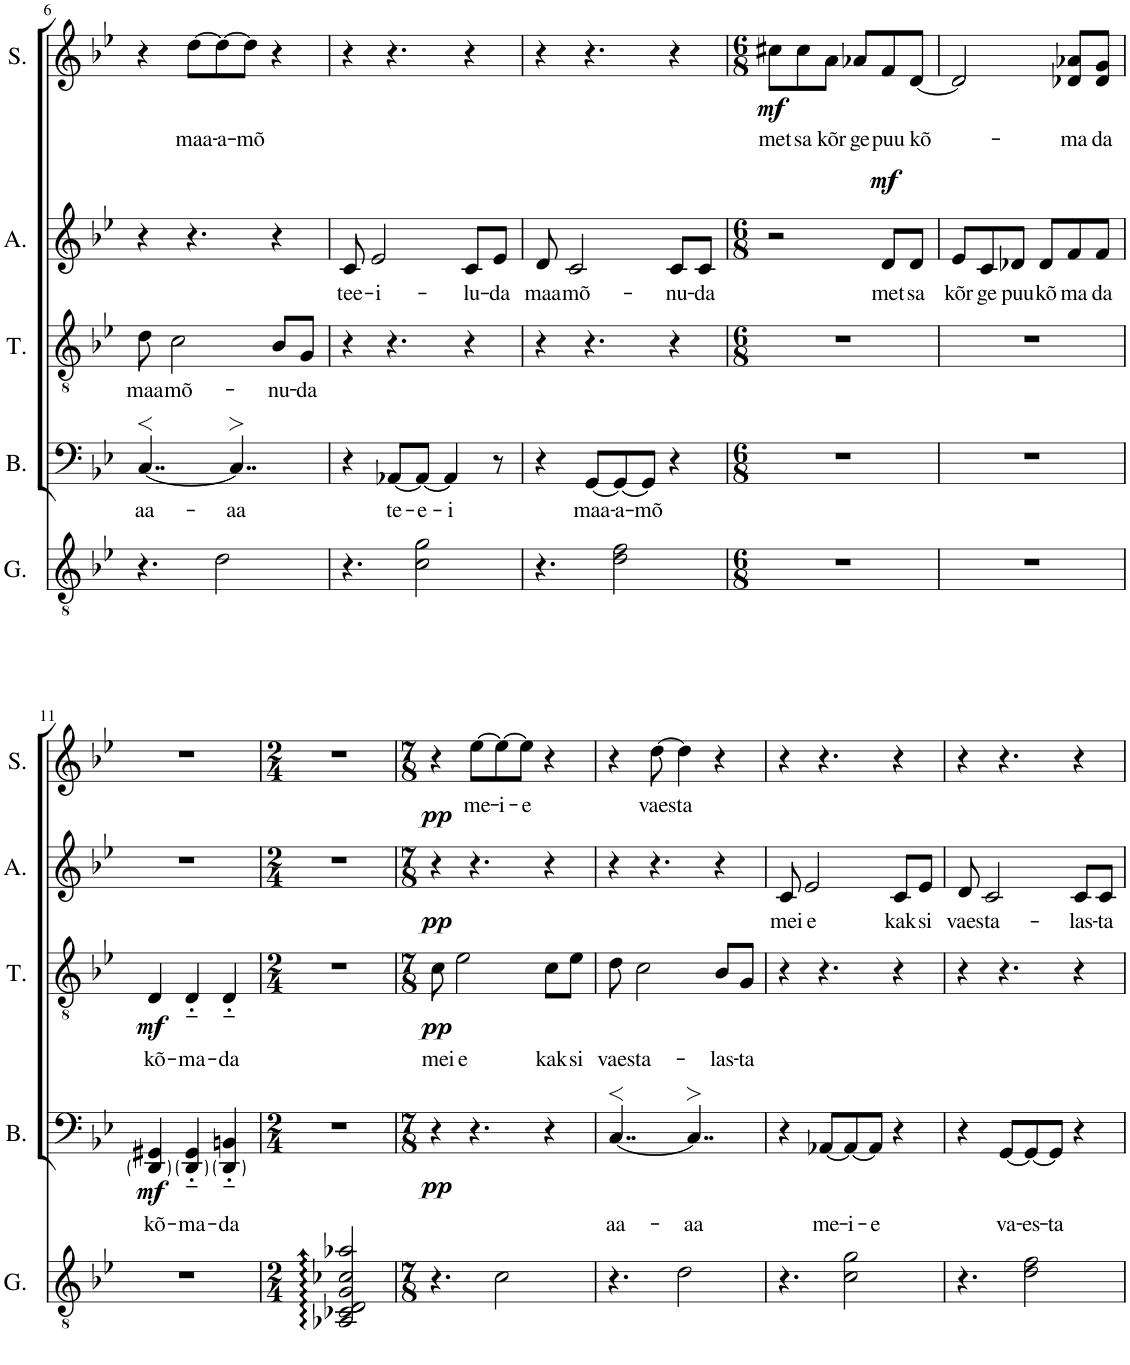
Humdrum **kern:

**kern	**kern	**text	**dynam	**kern	**text	**dynam	**kern	**text	**dynam	**kern	**text	**dynam
*part5	*part4	*part4	*part4	*part3	*part3	*part3	*part2	*part2	*part2	*part1	*part1	*part1
*staff5	*staff4	*staff4	*staff4	*staff3	*staff3	*staff3	*staff2	*staff2	*staff2	*staff1	*staff1	*staff1
*I"Classical Guitar	*I"Bass	*	*	*I"Tenor	*	*	*I"Alto	*	*	*I"Soprano	*	*
*I'G.	*I'B.	*	*	*I'T.	*	*	*I'A.	*	*	*I'S.	*	*
!!LO:PB:g=z
*clefGv2	*clefF4	*	*	*clefGv2	*	*	*clefG2	*	*	*clefG2	*	*
*k[b-e-]	*k[b-e-]	*	*	*k[b-e-]	*	*	*k[b-e-]	*	*	*k[b-e-]	*	*
*M7/8	*M7/8	*	*	*M7/8	*	*	*M7/8	*	*	*M7/8	*	*
=6	=6	=6	=6	=6	=6	=6	=6	=6	=6	=6	=6	=6
!	!	!LO:LY:b	!	!	!LO:LY:b	!	!	!	!	!	!	!
4.r	[4..C>/	aa-	.	8d\	maa-	.	4r	.	.	4r	.	.
!	!	!	!	!	!LO:LY:b	!	!	!	!	!	!	!
.	.	.	.	2c\	-mõ-	.	.	.	.	.	.	.
!	!	!	!	!	!	!	!	!	!	!	!LO:LY:b	!
.	.	.	.	.	.	.	4.r	.	.	[8dd\L	maa-	.
!	!	!	!	!	!	!	!	!	!	!	!LO:LY:b	!
2d\	.	.	.	.	.	.	.	.	.	8dd\_	-a-	.
!	!	!LO:LY:b	!	!	!	!	!	!	!	!	!	!
.	4..C>/]	-aa	.	.	.	.	.	.	.	.	.	.
!	!	!	!	!	!	!	!	!	!	!	!LO:LY:b	!
.	.	.	.	.	.	.	.	.	.	8dd\J]	-mõ	.
!	!	!	!	!	!LO:LY:b	!	!	!	!	!	!	!
.	.	.	.	8B-/L	-nu-	.	4r	.	.	4r	.	.
!	!	!	!	!	!LO:LY:b	!	!	!	!	!	!	!
.	.	.	.	8G/J	-da	.	.	.	.	.	.	.
=7	=7	=7	=7	=7	=7	=7	=7	=7	=7	=7	=7	=7
!	!	!	!	!	!	!	!	!LO:LY:b	!	!	!	!
4.r	4r	.	.	4r	.	.	8c/	tee-	.	4r	.	.
!	!	!	!	!	!	!	!	!LO:LY:b	!	!	!	!
.	.	.	.	.	.	.	2e-/	-i-	.	.	.	.
!	!	!LO:LY:b	!	!	!	!	!	!	!	!	!	!
.	[8AA-X/L	te-	.	4.r	.	.	.	.	.	4.r	.	.
!	!	!LO:LY:b	!	!	!	!	!	!	!	!	!	!
2c\ 2g\	8AA-/J_	-e-	.	.	.	.	.	.	.	.	.	.
!	!	!LO:LY:b	!	!	!	!	!	!	!	!	!	!
.	4AA-/]	-i	.	.	.	.	.	.	.	.	.	.
!	!	!	!	!	!	!	!	!LO:LY:b	!	!	!	!
.	.	.	.	4r	.	.	8c/L	-lu-	.	4r	.	.
!	!	!	!	!	!	!	!	!LO:LY:b	!	!	!	!
.	8r	.	.	.	.	.	8e-/J	-da	.	.	.	.
=8	=8	=8	=8	=8	=8	=8	=8	=8	=8	=8	=8	=8
!	!	!	!	!	!	!	!	!LO:LY:b	!	!	!	!
4.r	4r	.	.	4r	.	.	8d/	maa-	.	4r	.	.
!	!	!	!	!	!	!	!	!LO:LY:b	!	!	!	!
.	.	.	.	.	.	.	2c/	-mõ-	.	.	.	.
!	!	!LO:LY:b	!	!	!	!	!	!	!	!	!	!
.	[8GG/L	maa-	.	4.r	.	.	.	.	.	4.r	.	.
!	!	!LO:LY:b	!	!	!	!	!	!	!	!	!	!
2d\ 2f\	8GG/_	-a-	.	.	.	.	.	.	.	.	.	.
!	!	!LO:LY:b	!	!	!	!	!	!	!	!	!	!
.	8GG/J]	-mõ	.	.	.	.	.	.	.	.	.	.
!	!	!	!	!	!	!	!	!LO:LY:b	!	!	!	!
.	4r	.	.	4r	.	.	8c/L	-nu-	.	4r	.	.
!	!	!	!	!	!	!	!	!LO:LY:b	!	!	!	!
.	.	.	.	.	.	.	8c/J	-da	.	.	.	.
=9	=9	=9	=9	=9	=9	=9	=9	=9	=9	=9	=9	=9
*M6/8	*M6/8	*	*	*M6/8	*	*	*M6/8	*	*	*M6/8	*	*
!	!	!	!	!	!	!	!	!	!	!	!LO:LY:b	!LO:DY:b
2.r	2.r	.	.	2.r	.	.	2r	.	.	8cc#X\L	met-	mf
!	!	!	!	!	!	!	!	!	!	!	!LO:LY:b	!
.	.	.	.	.	.	.	.	.	.	8cc#\	-sa	.
!	!	!	!	!	!	!	!	!	!	!	!LO:LY:b	!
.	.	.	.	.	.	.	.	.	.	8a\J	kõr-	.
!	!	!	!	!	!	!	!	!	!	!	!LO:LY:b	!
.	.	.	.	.	.	.	.	.	.	8a-X/L	-ge	.
!	!	!	!	!	!	!	!	!LO:LY:b	!LO:DY:a	!	!LO:LY:b	!
.	.	.	.	.	.	.	8d/L	met-	mf	8f/	puu	.
!	!	!	!	!	!	!	!	!LO:LY:b	!	!	!LO:LY:b	!
.	.	.	.	.	.	.	8d/J	-sa	.	[8d/J	kõ-	.
=10	=10	=10	=10	=10	=10	=10	=10	=10	=10	=10	=10	=10
!	!	!	!	!	!	!	!	!LO:LY:b	!	!	!	!
2.r	2.r	.	.	2.r	.	.	8e-/L	kõr-	.	2d/]	.	.
!	!	!	!	!	!	!	!	!LO:LY:b	!	!	!	!
.	.	.	.	.	.	.	8c/	-ge	.	.	.	.
!	!	!	!	!	!	!	!	!LO:LY:b	!	!	!	!
.	.	.	.	.	.	.	8d-X/J	puu	.	.	.	.
!	!	!	!	!	!	!	!	!LO:LY:b	!	!	!	!
.	.	.	.	.	.	.	8d-/L	kõ-	.	.	.	.
!	!	!	!	!	!	!	!	!LO:LY:b	!	!	!LO:LY:b	!
.	.	.	.	.	.	.	8f/	-ma-	.	8d-X/ 8a-X/L	-ma-	.
!	!	!	!	!	!	!	!	!LO:LY:b	!	!	!LO:LY:b	!
.	.	.	.	.	.	.	8f/J	-da	.	8d-/ 8g/J	-da	.
!!LO:LB:g=z
=11	=11	=11	=11	=11	=11	=11	=11	=11	=11	=11	=11	=11
!	!	!LO:LY:b	!LO:DY:b	!	!LO:LY:b	!LO:DY:b	!	!	!	!	!	!
2.r	4DD/ 4GG#X/	kõ-	mf	4D/	kõ-	mf	2.r	.	.	2.r	.	.
!	!	!LO:LY:b	!	!	!LO:LY:b	!	!	!	!	!	!	!
.	4DD/'~ 4GG#/'~	-ma-	.	4D'~/	-ma-	.	.	.	.	.	.	.
!	!	!LO:LY:b	!	!	!LO:LY:b	!	!	!	!	!	!	!
.	4DD/'~ 4BBn/'~	-da	.	4D'~/	-da	.	.	.	.	.	.	.
=12	=12	=12	=12	=12	=12	=12	=12	=12	=12	=12	=12	=12
*M2/4	*M2/4	*	*	*M2/4	*	*	*M2/4	*	*	*M2/4	*	*
2AA-X/ 2C-X/ 2D/ 2G/ 2c-X/ 2a-X/	2r	.	.	2r	.	.	2r	.	.	2r	.	.
=13	=13	=13	=13	=13	=13	=13	=13	=13	=13	=13	=13	=13
*M7/8	*M7/8	*	*	*M7/8	*	*	*M7/8	*	*	*M7/8	*	*
!	!	!	!LO:DY:b	!	!LO:LY:b	!LO:DY:b	!	!	!LO:DY:b	!	!	!LO:DY:b
4.r	4r	.	pp	8c\	mei-	pp	4r	.	pp	4r	.	pp
!	!	!	!	!	!LO:LY:b	!	!	!	!	!	!	!
.	.	.	.	2e-\	-e	.	.	.	.	.	.	.
!	!	!	!	!	!	!	!	!	!	!	!LO:LY:b	!
.	4.r	.	.	.	.	.	4.r	.	.	[8ee-\L	me-	.
!	!	!	!	!	!	!	!	!	!	!	!LO:LY:b	!
2c\	.	.	.	.	.	.	.	.	.	8ee-\_	-i-	.
!	!	!	!	!	!	!	!	!	!	!	!LO:LY:b	!
.	.	.	.	.	.	.	.	.	.	8ee-\J]	-e	.
!	!	!	!	!	!LO:LY:b	!	!	!	!	!	!	!
.	4r	.	.	8c\L	kak-	.	4r	.	.	4r	.	.
!	!	!	!	!	!LO:LY:b	!	!	!	!	!	!	!
.	.	.	.	8e-\J	-si	.	.	.	.	.	.	.
=14	=14	=14	=14	=14	=14	=14	=14	=14	=14	=14	=14	=14
!	!	!LO:LY:b	!	!	!LO:LY:b	!	!	!	!	!	!	!
4.r	[4..C>/	aa-	.	8d\	vaes-	.	4r	.	.	4r	.	.
!	!	!	!	!	!LO:LY:b	!	!	!	!	!	!	!
.	.	.	.	2c\	-ta-	.	.	.	.	.	.	.
!	!	!	!	!	!	!	!	!	!	!	!LO:LY:b	!
.	.	.	.	.	.	.	4.r	.	.	[8dd\	vaes-	.
!	!	!	!	!	!	!	!	!	!	!	!LO:LY:b	!
2d\	.	.	.	.	.	.	.	.	.	4dd\]	-ta	.
!	!	!LO:LY:b	!	!	!	!	!	!	!	!	!	!
.	4..C>/]	-aa	.	.	.	.	.	.	.	.	.	.
!	!	!	!	!	!LO:LY:b	!	!	!	!	!	!	!
.	.	.	.	8B-/L	-las-	.	4r	.	.	4r	.	.
!	!	!	!	!	!LO:LY:b	!	!	!	!	!	!	!
.	.	.	.	8G/J	-ta	.	.	.	.	.	.	.
=15	=15	=15	=15	=15	=15	=15	=15	=15	=15	=15	=15	=15
!	!	!	!	!	!	!	!	!LO:LY:b	!	!	!	!
4.r	4r	.	.	4r	.	.	8c/	mei-	.	4r	.	.
!	!	!	!	!	!	!	!	!LO:LY:b	!	!	!	!
.	.	.	.	.	.	.	2e-/	-e	.	.	.	.
!	!	!LO:LY:b	!	!	!	!	!	!	!	!	!	!
.	[8AA-X/L	me-	.	4.r	.	.	.	.	.	4.r	.	.
!	!	!LO:LY:b	!	!	!	!	!	!	!	!	!	!
2c\ 2g\	8AA-/_	-i-	.	.	.	.	.	.	.	.	.	.
!	!	!LO:LY:b	!	!	!	!	!	!	!	!	!	!
.	8AA-/J]	-e	.	.	.	.	.	.	.	.	.	.
!	!	!	!	!	!	!	!	!LO:LY:b	!	!	!	!
.	4r	.	.	4r	.	.	8c/L	kak-	.	4r	.	.
!	!	!	!	!	!	!	!	!LO:LY:b	!	!	!	!
.	.	.	.	.	.	.	8e-/J	-si	.	.	.	.
=16	=16	=16	=16	=16	=16	=16	=16	=16	=16	=16	=16	=16
!	!	!	!	!	!	!	!	!LO:LY:b	!	!	!	!
4.r	4r	.	.	4r	.	.	8d/	vaes-	.	4r	.	.
!	!	!	!	!	!	!	!	!LO:LY:b	!	!	!	!
.	.	.	.	.	.	.	2c/	-ta-	.	.	.	.
!	!	!LO:LY:b	!	!	!	!	!	!	!	!	!	!
.	[8GG/L	va-	.	4.r	.	.	.	.	.	4.r	.	.
!	!	!LO:LY:b	!	!	!	!	!	!	!	!	!	!
2d\ 2f\	8GG/_	-es-	.	.	.	.	.	.	.	.	.	.
!	!	!LO:LY:b	!	!	!	!	!	!	!	!	!	!
.	8GG/J]	-ta	.	.	.	.	.	.	.	.	.	.
!	!	!	!	!	!	!	!	!LO:LY:b	!	!	!	!
.	4r	.	.	4r	.	.	8c/L	-las-	.	4r	.	.
!	!	!	!	!	!	!	!	!LO:LY:b	!	!	!	!
.	.	.	.	.	.	.	8c/J	-ta	.	.	.	.
=	=	=	=	=	=	=	=	=	=	=	=	=
*-	*-	*-	*-	*-	*-	*-	*-	*-	*-	*-	*-	*-
